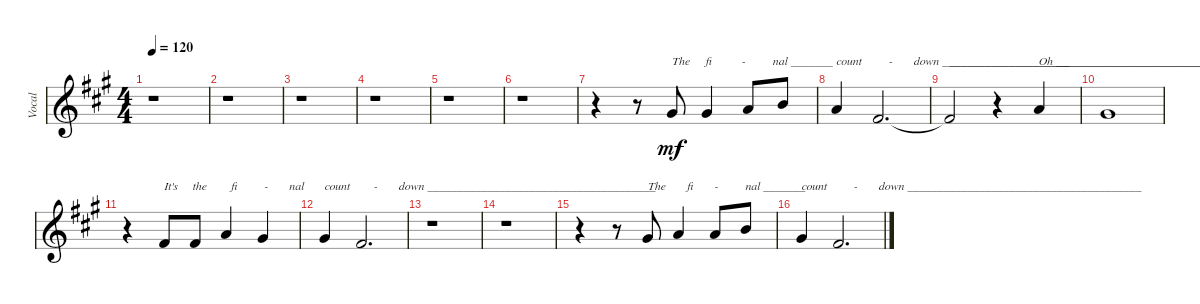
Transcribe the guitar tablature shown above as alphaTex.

\track ("Vocal" "Vocal") {instrument synthbrass1}
\staff {score}
\tuning (E4 B3 G3 D3 A2 E2 B1) {hide}
\ts (4 4)
\tempo 120
\clef g2
\ks f#minor
r.1{dy mf} |
r.1 |
r.1 |
r.1 |
r.1 |
r.1 |
r.4 r.8 4.1.8{txt "The     fi          -         nal _______"} 4.1.4 5.1.8 7.1.8 |
5.1.4{txt "count         -       down _____________________________________________"} 2.1.2{d} |
2.1{t}.2{txt "____________________"} r.4 5.1.4{txt "Oh __________________________________________________________________________________"} |
4.1.1 |
r.4 2.1.8{txt "It's     the        fi         -       nal "} 2.1.8 5.1.4 4.1.4 |
4.1.4{txt "count        -       down ______________________________________"} 2.1.2{d} |
r.1 |
r.1 |
r.4 r.8 4.1.8{txt "The       fi       -         nal _______ "} 5.1.4 5.1.8 7.1.8 |
4.1.4{txt "count         -       down _______________________________________"} 2.1.2{d}
